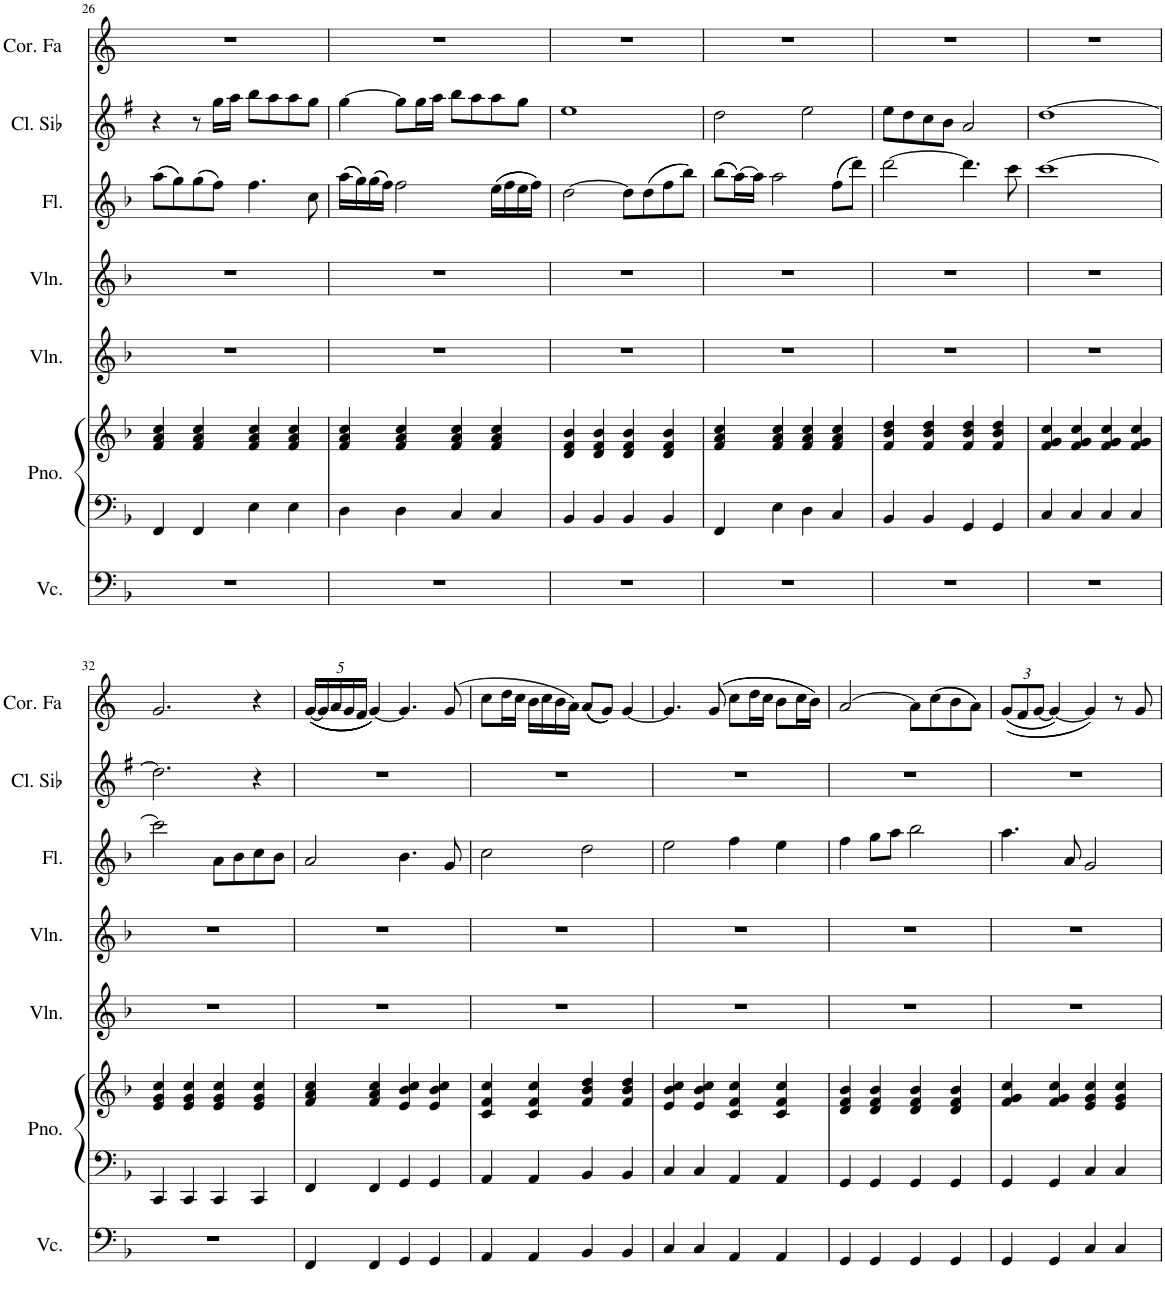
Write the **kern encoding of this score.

**kern	**kern	**kern	**kern	**kern	**kern	**kern	**kern
*part7	*part6	*part6	*part5	*part4	*part3	*part2	*part1
*staff8	*staff7	*staff6	*staff5	*staff4	*staff3	*staff2	*staff1
*I"Cello	*I"Piano	*	*I"Violino	*I"Violino	*I"Flute	*I"Clarinetto in Sib	*I"Corno in Fa
*	*I'Pno.	*	*I'Vln.	*I'Vln.	*I'Fl.	*I'Cl. Sib	*I'Cor. Fa
!!LO:PB:g=z
*clefF4	*clefF4	*clefG2	*clefG2	*clefG2	*clefG2	*clefG2	*clefG2
*	*	*	*	*	*	*Trd1c2	*Trd4c7
*k[b-]	*k[b-]	*k[b-]	*k[b-]	*k[b-]	*k[b-]	*k[f#]	*k[]
*M4/4	*M4/4	*M4/4	*M4/4	*M4/4	*M4/4	*M4/4	*M4/4
*met(c)	*met(c)	*met(c)	*met(c)	*met(c)	*met(c)	*met(c)	*met(c)
=26	=26	=26	=26	=26	=26	=26	=26
1r	4FF/	4f/ 4a/ 4cc/	1r	1r	((8aa\L	4r	1r
.	.	.	.	.	8gg\))	.	.
.	4FF/	4f/ 4a/ 4cc/	.	.	((8gg\	8r	.
.	.	.	.	.	8ff\J))	16gg\LL	.
.	.	.	.	.	.	16aa\JJ	.
.	4E\	4f/ 4a/ 4cc/	.	.	4.ff\	8bb\L	.
.	.	.	.	.	.	8aa\	.
.	4E\	4f/ 4a/ 4cc/	.	.	.	8aa\	.
.	.	.	.	.	8cc\	8gg\J	.
=27	=27	=27	=27	=27	=27	=27	=27
1r	4D\	4f/ 4a/ 4cc/	1r	1r	((16aa\LL	[4gg\	1r
.	.	.	.	.	16gg\))	.	.
.	.	.	.	.	((16gg\	.	.
.	.	.	.	.	16ff\JJ))	.	.
.	4D\	4f/ 4a/ 4cc/	.	.	2ff\	8gg\L]	.
.	.	.	.	.	.	16gg\L	.
.	.	.	.	.	.	16aa\JJ	.
.	4C/	4f/ 4a/ 4cc/	.	.	.	8bb\L	.
.	.	.	.	.	.	8aa\	.
.	4C/	4f/ 4a/ 4cc/	.	.	((16ee\LL	8aa\	.
.	.	.	.	.	16ff\	.	.
.	.	.	.	.	16ee\	8gg\J	.
.	.	.	.	.	16ff\JJ))	.	.
=28	=28	=28	=28	=28	=28	=28	=28
1r	4BB-/	4d/ 4f/ 4b-/	1r	1r	[2dd\	1ee	1r
.	4BB-/	4d/ 4f/ 4b-/	.	.	.	.	.
.	4BB-/	4d/ 4f/ 4b-/	.	.	8dd\L]	.	.
.	.	.	.	.	((8dd\	.	.
.	4BB-/	4d/ 4f/ 4b-/	.	.	8ff\	.	.
.	.	.	.	.	8bb-\J))	.	.
=29	=29	=29	=29	=29	=29	=29	=29
1r	4FF/	4f/ 4a/ 4cc/	1r	1r	((8bb-\L	2dd\	1r
.	.	.	.	.	[16aa\L))	.	.
.	.	.	.	.	16aa\JJ]	.	.
.	4E\	4f/ 4a/ 4cc/	.	.	2aa\	.	.
.	4D\	4f/ 4a/ 4cc/	.	.	.	2ee\	.
.	4C/	4f/ 4a/ 4cc/	.	.	((8ff\L	.	.
.	.	.	.	.	8ddd\J))	.	.
=30	=30	=30	=30	=30	=30	=30	=30
1r	4BB-/	4f/ 4b-/ 4dd/	1r	1r	[2ddd\	8ee\L	1r
.	.	.	.	.	.	8dd\	.
.	4BB-/	4f/ 4b-/ 4dd/	.	.	.	8cc\	.
.	.	.	.	.	.	8b\J	.
.	4GG/	4f/ 4b-/ 4dd/	.	.	4.ddd\]	2a/	.
.	4GG/	4f/ 4b-/ 4dd/	.	.	.	.	.
.	.	.	.	.	8ccc\	.	.
=31	=31	=31	=31	=31	=31	=31	=31
1r	4C/	4f/ 4g/ 4cc/	1r	1r	[1ccc	[1dd	1r
.	4C/	4f/ 4g/ 4cc/	.	.	.	.	.
.	4C/	4f/ 4g/ 4cc/	.	.	.	.	.
.	4C/	4f/ 4g/ 4cc/	.	.	.	.	.
!!LO:LB:g=z
=32	=32	=32	=32	=32	=32	=32	=32
1r	4CC/	4e/ 4g/ 4cc/	1r	1r	2ccc\]	2.dd\]	2.g/
.	4CC/	4e/ 4g/ 4cc/	.	.	.	.	.
.	4CC/	4e/ 4g/ 4cc/	.	.	8a\L	.	.
.	.	.	.	.	8b-\	.	.
.	4CC/	4e/ 4g/ 4cc/	.	.	8cc\	4r	4r
.	.	.	.	.	8b-\J	.	.
=33	=33	=33	=33	=33	=33	=33	=33
*	*	*	*	*	*	*	*Xbrackettup
4FF/	4FF/	4f/ 4a/ 4cc/	1r	1r	2a/	1r	(((([20g/LL
.	.	.	.	.	.	.	20g/]
.	.	.	.	.	.	.	20a/
.	.	.	.	.	.	.	20g/
.	.	.	.	.	.	.	20f/JJ
4FF/	4FF/	4f/ 4a/ 4cc/	.	.	.	.	[4g/))))
4GG/	4GG/	4e/ 4b-/ 4cc/	.	.	4.b-\	.	4.g/]
4GG/	4GG/	4e/ 4b-/ 4cc/	.	.	.	.	.
.	.	.	.	.	8g/	.	(8g/
=34	=34	=34	=34	=34	=34	=34	=34
4AA/	4AA/	4c/ 4f/ 4cc/	1r	1r	2cc\	1r	8cc\L
.	.	.	.	.	.	.	16dd\L
.	.	.	.	.	.	.	16cc\JJ
4AA/	4AA/	4c/ 4f/ 4cc/	.	.	.	.	16b\LL
.	.	.	.	.	.	.	16cc\
.	.	.	.	.	.	.	16b\
.	.	.	.	.	.	.	16a\JJ)
4BB-/	4BB-/	4f/ 4b-/ 4dd/	.	.	2dd\	.	((((8a/L
.	.	.	.	.	.	.	8g/J))))
4BB-/	4BB-/	4f/ 4b-/ 4dd/	.	.	.	.	[4g/
=35	=35	=35	=35	=35	=35	=35	=35
4C/	4C/	4e/ 4b-/ 4cc/	1r	1r	2ee\	1r	4.g/]
4C/	4C/	4e/ 4b-/ 4cc/	.	.	.	.	.
.	.	.	.	.	.	.	((8g/
4AA/	4AA/	4c/ 4f/ 4cc/	.	.	4ff\	.	8cc\L
.	.	.	.	.	.	.	16dd\L
.	.	.	.	.	.	.	16cc\JJ
4AA/	4AA/	4c/ 4f/ 4cc/	.	.	4ee\	.	8b\L
.	.	.	.	.	.	.	16cc\L
.	.	.	.	.	.	.	16b\JJ))
=36	=36	=36	=36	=36	=36	=36	=36
4GG/	4GG/	4d/ 4f/ 4b-/	1r	1r	4ff\	1r	[2a/
4GG/	4GG/	4d/ 4f/ 4b-/	.	.	8gg\L	.	.
.	.	.	.	.	8aa\J	.	.
4GG/	4GG/	4d/ 4f/ 4b-/	.	.	2bb-\	.	8a\L]
.	.	.	.	.	.	.	((8cc\
4GG/	4GG/	4d/ 4f/ 4b-/	.	.	.	.	8b\
.	.	.	.	.	.	.	8a\J))
=37	=37	=37	=37	=37	=37	=37	=37
4GG/	4GG/	4f/ 4g/ 4cc/	1r	1r	4.aa\	1r	((((12g/L
.	.	.	.	.	.	.	12f/
.	.	.	.	.	.	.	[12g/J
4GG/	4GG/	4f/ 4g/ 4cc/	.	.	.	.	4g/_))
.	.	.	.	.	8a/	.	.
4C/	4C/	4e/ 4g/ 4cc/	.	.	2g/	.	4g/]))
4C/	4C/	4e/ 4g/ 4cc/	.	.	.	.	8r
.	.	.	.	.	.	.	8g/
=	=	=	=	=	=	=	=
*-	*-	*-	*-	*-	*-	*-	*-
